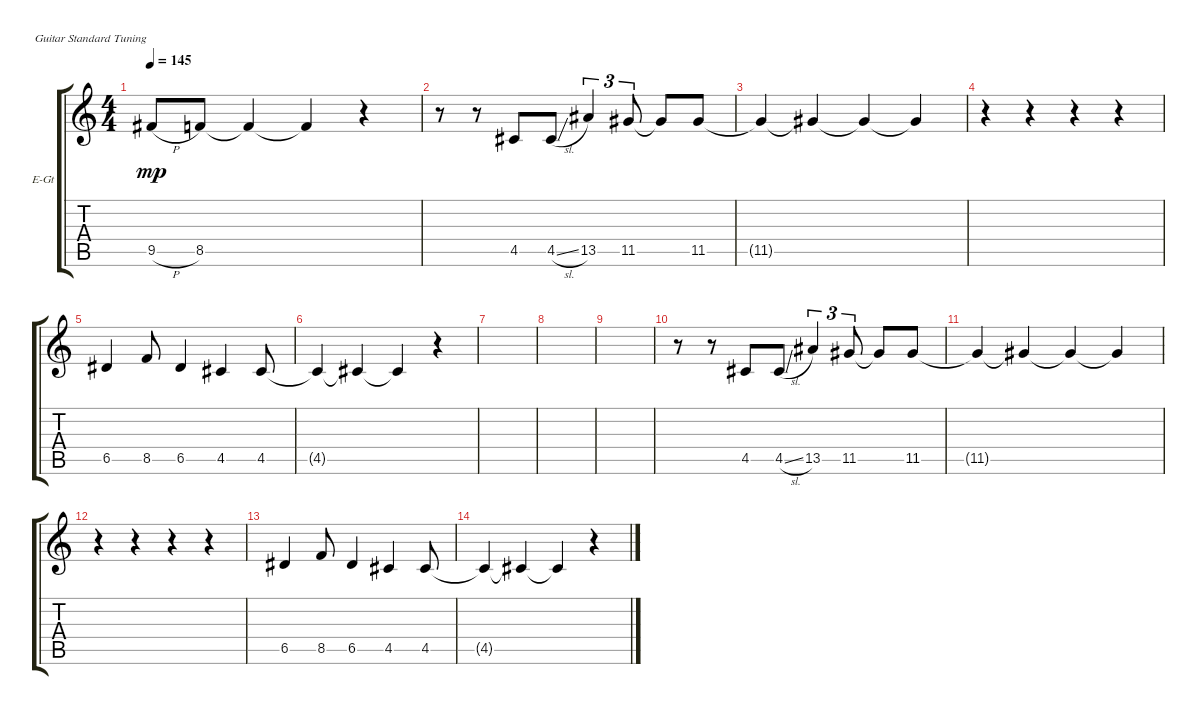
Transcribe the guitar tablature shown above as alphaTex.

\bracketExtendMode groupsimilarinstruments
\firstSystemTrackNameOrientation horizontal
\otherSystemsTrackNameOrientation horizontal
\track ("Lead Vox" "E-Gt") {instrument distortionguitar}
\staff {score tabs}
\tuning (E4 B3 G3 D3 A2 E2)
\ts (4 4)
\tempo 145
\clef g2
\scale
0.333333
\ks c
9.5{h}.8{dy mp} 8.5.8 8.5{t}.4 8.5{t}.4 r.4 |
\scale
0.333333 r.8 r.8 4.5.8 4.5{sl}.8 13.5.4{tu (3 2)} 11.5.8{tu (3 2)} 11.5{t}.8 11.5.8 |
\scale
0.333333 11.5{t}.4 11.5{t}.4 11.5{t}.4 11.5{t}.4 |
\scale
0.333333 r.4 r.4 r.4 r.4 |
\scale
0.333333 6.5.4 8.5.8 6.5.4 4.5.4 4.5.8 |
\scale
0.333333 4.5{t}.4 4.5{t}.4 4.5{t}.4 r.4 |
\scale
0.333333 |
\scale
0.333333 |
\scale
0.333333 |
\scale
0.333333 r.8 r.8 4.5.8 4.5{sl}.8 13.5.4{tu (3 2)} 11.5.8{tu (3 2)} 11.5{t}.8 11.5.8 |
\scale
0.333333 11.5{t}.4 11.5{t}.4 11.5{t}.4 11.5{t}.4 |
\scale
0.333333 r.4 r.4 r.4 r.4 |
\scale
0.333333 6.5.4 8.5.8 6.5.4 4.5.4 4.5.8 |
\scale
0.333333 4.5{t}.4 4.5{t}.4 4.5{t}.4 r.4 |
\scale
0.333333 |
\scale
0.333333
